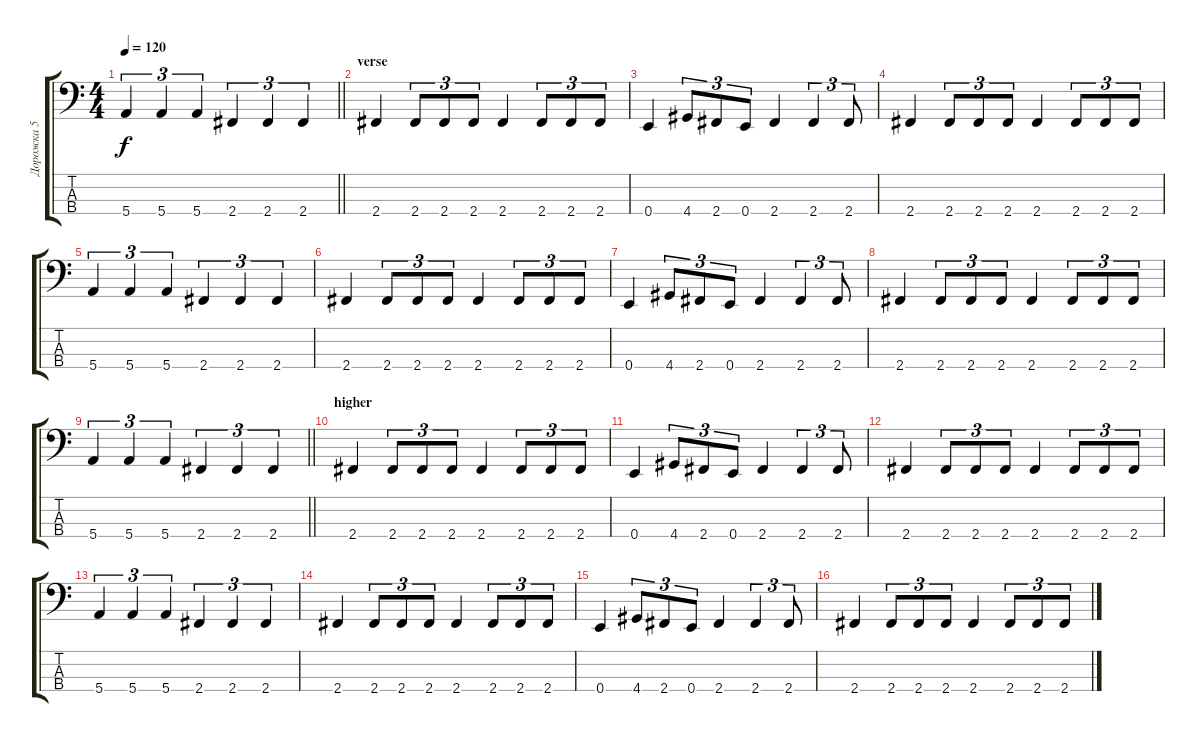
\track ("Дорожка 5" "Дорожка 5") {instrument electricbassfinger}
\staff {score tabs}
\tuning (G2 D2 A1 E1) {hide}
\ts (4 4)
\tempo 120
\clef f4
\barLineRight lightlight
\ks c
5.4.4{tu (3 2) dy f} 5.4.4{tu (3 2)} 5.4.4{tu (3 2)} 2.4.4{tu (3 2)} 2.4.4{tu (3 2)} 2.4.4{tu (3 2)} |
\section ("" "verse")
2.4.4 2.4.8{tu (3 2)} 2.4.8{tu (3 2)} 2.4.8{tu (3 2)} 2.4.4 2.4.8{tu (3 2)} 2.4.8{tu (3 2)} 2.4.8{tu (3 2)} |
0.4.4 4.4.8{tu (3 2)} 2.4.8{tu (3 2)} 0.4.8{tu (3 2)} 2.4.4 2.4.4{tu (3 2)} 2.4.8{tu (3 2)} |
2.4.4 2.4.8{tu (3 2)} 2.4.8{tu (3 2)} 2.4.8{tu (3 2)} 2.4.4 2.4.8{tu (3 2)} 2.4.8{tu (3 2)} 2.4.8{tu (3 2)} |
5.4.4{tu (3 2)} 5.4.4{tu (3 2)} 5.4.4{tu (3 2)} 2.4.4{tu (3 2)} 2.4.4{tu (3 2)} 2.4.4{tu (3 2)} |
2.4.4 2.4.8{tu (3 2)} 2.4.8{tu (3 2)} 2.4.8{tu (3 2)} 2.4.4 2.4.8{tu (3 2)} 2.4.8{tu (3 2)} 2.4.8{tu (3 2)} |
0.4.4 4.4.8{tu (3 2)} 2.4.8{tu (3 2)} 0.4.8{tu (3 2)} 2.4.4 2.4.4{tu (3 2)} 2.4.8{tu (3 2)} |
2.4.4 2.4.8{tu (3 2)} 2.4.8{tu (3 2)} 2.4.8{tu (3 2)} 2.4.4 2.4.8{tu (3 2)} 2.4.8{tu (3 2)} 2.4.8{tu (3 2)} |
\barLineRight lightlight
5.4.4{tu (3 2)} 5.4.4{tu (3 2)} 5.4.4{tu (3 2)} 2.4.4{tu (3 2)} 2.4.4{tu (3 2)} 2.4.4{tu (3 2)} |
\section ("" "higher")
2.4.4 2.4.8{tu (3 2)} 2.4.8{tu (3 2)} 2.4.8{tu (3 2)} 2.4.4 2.4.8{tu (3 2)} 2.4.8{tu (3 2)} 2.4.8{tu (3 2)} |
0.4.4 4.4.8{tu (3 2)} 2.4.8{tu (3 2)} 0.4.8{tu (3 2)} 2.4.4 2.4.4{tu (3 2)} 2.4.8{tu (3 2)} |
2.4.4 2.4.8{tu (3 2)} 2.4.8{tu (3 2)} 2.4.8{tu (3 2)} 2.4.4 2.4.8{tu (3 2)} 2.4.8{tu (3 2)} 2.4.8{tu (3 2)} |
5.4.4{tu (3 2)} 5.4.4{tu (3 2)} 5.4.4{tu (3 2)} 2.4.4{tu (3 2)} 2.4.4{tu (3 2)} 2.4.4{tu (3 2)} |
2.4.4 2.4.8{tu (3 2)} 2.4.8{tu (3 2)} 2.4.8{tu (3 2)} 2.4.4 2.4.8{tu (3 2)} 2.4.8{tu (3 2)} 2.4.8{tu (3 2)} |
0.4.4 4.4.8{tu (3 2)} 2.4.8{tu (3 2)} 0.4.8{tu (3 2)} 2.4.4 2.4.4{tu (3 2)} 2.4.8{tu (3 2)} |
2.4.4 2.4.8{tu (3 2)} 2.4.8{tu (3 2)} 2.4.8{tu (3 2)} 2.4.4 2.4.8{tu (3 2)} 2.4.8{tu (3 2)} 2.4.8{tu (3 2)}
